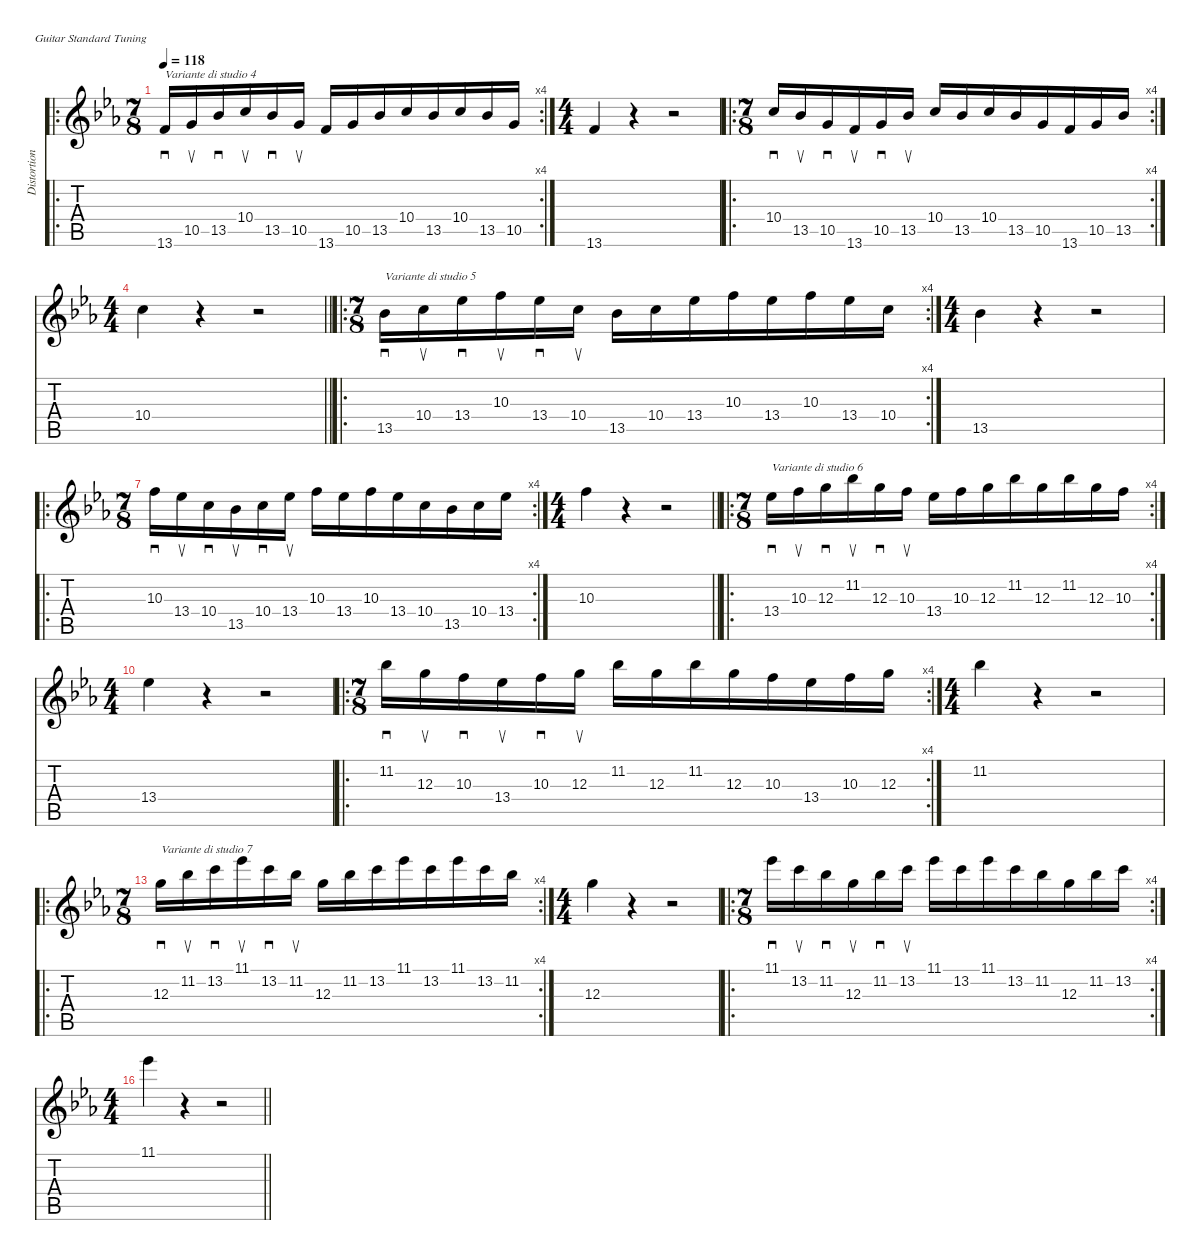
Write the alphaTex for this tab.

\defaultSystemsLayout 4
\hideDynamics
\bracketExtendMode nobrackets
\otherSystemsTrackNameOrientation horizontal
\defaultBarNumberDisplay FirstOfSystem
\track ("Distortion Guitar" "Distortion") {instrument distortionguitar}
\staff {score tabs}
\tuning (E4 B3 G3 D3 A2 E2)
\ro
\rc 4
\ts (7 8)
\beaming (8 3 2 2)
\tempo 118
\clef g2
\ks cminor
13.6{acc forcenatural}.16{sd txt "Variante di studio 4" dy mf beam Up} 10.5{acc forcenatural}.16{su beam Up} 13.5{acc b}.16{sd beam Up} 10.4{acc forcenatural}.16{su beam Up} 13.5{acc b}.16{sd beam Up} 10.5{acc forcenatural}.16{su beam Up} 13.6{acc forcenatural}.16{beam Up beam merge} 10.5{acc forcenatural}.16{beam Up beam merge} 13.5{acc b}.16{beam Up beam merge} 10.4{acc forcenatural}.16{beam Up beam merge} 13.5{acc b}.16{beam Up beam merge} 10.4{acc forcenatural}.16{beam Up beam merge} 13.5{acc b}.16{beam Up beam merge} 10.5{acc forcenatural}.16{beam Up} |
\ts (4 4)
\beaming (8 2 2 2 2)
13.6{acc forcenatural}.4{beam Up} r.4{beam Up} r.2{beam Up} |
\ro
\rc 4
\ts (7 8)
\beaming (8 3 2 2)
10.4{acc forcenatural}.16{sd beam Up} 13.5{acc b}.16{su beam Up} 10.5{acc forcenatural}.16{sd beam Up} 13.6{acc forcenatural}.16{su beam Up beam merge} 10.5{acc forcenatural}.16{sd beam Up beam merge} 13.5{acc b}.16{su beam Up beam split} 10.4{acc forcenatural}.16{beam Up beam merge} 13.5{acc b}.16{beam Up beam merge} 10.4{acc forcenatural}.16{beam Up beam merge} 13.5{acc b}.16{beam Up beam merge} 10.5{acc forcenatural}.16{beam Up} 13.6{acc forcenatural}.16{beam Up} 10.5{acc forcenatural}.16{beam Up} 13.5{acc b}.16{beam Up} |
\ts (4 4)
\beaming (8 2 2 2 2)
\barLineRight lightlight
10.4{acc forcenatural}.4{beam Down} r.4{beam Down} r.2{beam Down} |
\ro
\rc 4
\ts (7 8)
\beaming (8 3 2 2)
13.5{acc b}.16{sd txt "Variante di studio 5" beam Down} 10.4{acc forcenatural}.16{su beam Down} 13.4{acc b}.16{sd beam Down} 10.3{acc forcenatural}.16{su beam Down} 13.4{acc b}.16{sd beam Down} 10.4{acc forcenatural}.16{su beam Down} 13.5{acc b}.16{beam Down beam merge} 10.4{acc forcenatural}.16{beam Down beam merge} 13.4{acc b}.16{beam Down beam merge} 10.3{acc forcenatural}.16{beam Down beam merge} 13.4{acc b}.16{beam Down beam merge} 10.3{acc forcenatural}.16{beam Down beam merge} 13.4{acc b}.16{beam Down beam merge} 10.4{acc forcenatural}.16{beam Down} |
\ts (4 4)
\beaming (8 2 2 2 2)
13.5{acc b}.4{beam Down} r.4{beam Down} r.2{beam Down} |
\ro
\rc 4
\ts (7 8)
\beaming (8 3 2 2)
10.3{acc forcenatural}.16{sd beam Down} 13.4{acc b}.16{su beam Down} 10.4{acc forcenatural}.16{sd beam Down} 13.5{acc b}.16{su beam Down beam merge} 10.4{acc forcenatural}.16{sd beam Down beam merge} 13.4{acc b}.16{su beam Down beam split} 10.3{acc forcenatural}.16{beam Down beam merge} 13.4{acc b}.16{beam Down beam merge} 10.3{acc forcenatural}.16{beam Down beam merge} 13.4{acc b}.16{beam Down beam merge} 10.4{acc forcenatural}.16{beam Down} 13.5{acc b}.16{beam Down} 10.4{acc forcenatural}.16{beam Down} 13.4{acc b}.16{beam Down} |
\ts (4 4)
\beaming (8 2 2 2 2)
\barLineRight lightlight
10.3{acc forcenatural}.4{beam Down} r.4{beam Down} r.2{beam Down} |
\ro
\rc 4
\ts (7 8)
\beaming (8 3 2 2)
13.4{acc b}.16{sd txt "Variante di studio 6" beam Down} 10.3{acc forcenatural}.16{su beam Down} 12.3{acc forcenatural}.16{sd beam Down} 11.2{acc b}.16{su beam Down} 12.3{acc forcenatural}.16{sd beam Down} 10.3{acc forcenatural}.16{su beam Down} 13.4{acc b}.16{beam Down beam merge} 10.3{acc forcenatural}.16{beam Down beam merge} 12.3{acc forcenatural}.16{beam Down beam merge} 11.2{acc b}.16{beam Down beam merge} 12.3{acc forcenatural}.16{beam Down beam merge} 11.2{acc b}.16{beam Down beam merge} 12.3{acc forcenatural}.16{beam Down beam merge} 10.3{acc forcenatural}.16{beam Down} |
\ts (4 4)
\beaming (8 2 2 2 2)
13.4{acc b}.4{beam Down} r.4{beam Down} r.2{beam Down} |
\ro
\rc 4
\ts (7 8)
\beaming (8 3 2 2)
11.2{acc b}.16{sd beam Down} 12.3{acc forcenatural}.16{su beam Down} 10.3{acc forcenatural}.16{sd beam Down} 13.4{acc b}.16{su beam Down} 10.3{acc forcenatural}.16{sd beam Down} 12.3{acc forcenatural}.16{su beam Down} 11.2{acc b}.16{beam Down beam merge} 12.3{acc forcenatural}.16{beam Down beam merge} 11.2{acc b}.16{beam Down beam merge} 12.3{acc forcenatural}.16{beam Down beam merge} 10.3{acc forcenatural}.16{beam Down beam merge} 13.4{acc b}.16{beam Down beam merge} 10.3{acc forcenatural}.16{beam Down beam merge} 12.3{acc forcenatural}.16{beam Down} |
\ts (4 4)
\beaming (8 2 2 2 2)
11.2{acc b}.4{beam Down} r.4{beam Down} r.2{beam Down} |
\ro
\rc 4
\ts (7 8)
\beaming (8 3 2 2)
12.3{acc forcenatural}.16{sd txt "Variante di studio 7" beam Down} 11.2{acc b}.16{su beam Down} 13.2{acc forcenatural}.16{sd beam Down} 11.1{acc b}.16{su beam Down} 13.2{acc forcenatural}.16{sd beam Down} 11.2{acc b}.16{su beam Down} 12.3{acc forcenatural}.16{beam Down beam merge} 11.2{acc b}.16{beam Down beam merge} 13.2{acc forcenatural}.16{beam Down beam merge} 11.1{acc b}.16{beam Down beam merge} 13.2{acc forcenatural}.16{beam Down beam merge} 11.1{acc b}.16{beam Down beam merge} 13.2{acc forcenatural}.16{beam Down beam merge} 11.2{acc b}.16{beam Down} |
\ts (4 4)
\beaming (8 2 2 2 2)
12.3{acc forcenatural}.4{beam Down} r.4{beam Down} r.2{beam Down} |
\ro
\rc 4
\ts (7 8)
\beaming (8 3 2 2)
11.1{acc b}.16{sd beam Down} 13.2{acc forcenatural}.16{su beam Down} 11.2{acc b}.16{sd beam Down} 12.3{acc forcenatural}.16{su beam Down beam merge} 11.2{acc b}.16{sd beam Down beam merge} 13.2{acc forcenatural}.16{su beam Down beam split} 11.1{acc b}.16{beam Down beam merge} 13.2{acc forcenatural}.16{beam Down beam merge} 11.1{acc b}.16{beam Down beam merge} 13.2{acc forcenatural}.16{beam Down beam merge} 11.2{acc b}.16{beam Down} 12.3{acc forcenatural}.16{beam Down} 11.2{acc b}.16{beam Down} 13.2{acc forcenatural}.16{beam Down} |
\ts (4 4)
\beaming (8 2 2 2 2)
\barLineRight lightlight
11.1{acc b}.4{beam Down} r.4{beam Down} r.2{beam Down}
